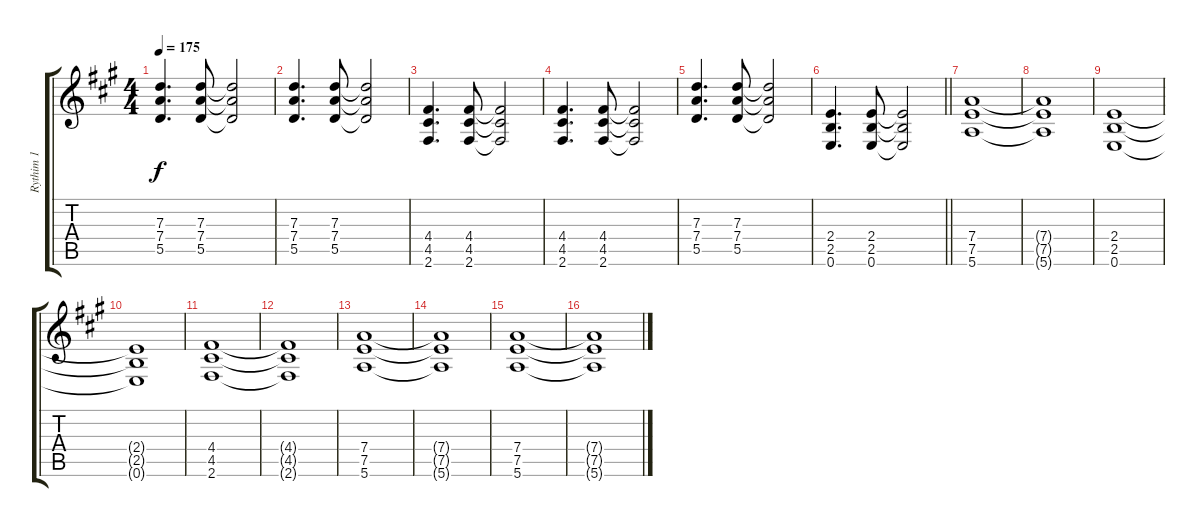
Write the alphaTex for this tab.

\track ("Rythim 1" "Rythim 1") {instrument overdrivenguitar}
\staff {score tabs}
\tuning (E4 B3 G3 D3 A2 E2) {hide}
\ts (4 4)
\tempo 175
\clef g2
\ks f#minor
(7.3 7.4 5.5).4{d dy f} (7.3 7.4 5.5).8 (7.3{t} 7.4{t} 5.5{t}).2 |
(7.3 7.4 5.5).4{d} (7.3 7.4 5.5).8 (7.3{t} 7.4{t} 5.5{t}).2 |
(4.4 4.5 2.6).4{d} (4.4 4.5 2.6).8 (4.4{t} 4.5{t} 2.6{t}).2 |
(4.4 4.5 2.6).4{d} (4.4 4.5 2.6).8 (4.4{t} 4.5{t} 2.6{t}).2 |
(7.3 7.4 5.5).4{d} (7.3 7.4 5.5).8 (7.3{t} 7.4{t} 5.5{t}).2 |
\barLineRight lightlight
(2.4 2.5 0.6).4{d} (2.4 2.5 0.6).8 (2.4{t} 2.5{t} 0.6{t}).2 |
(7.4 7.5 5.6).1 |
(7.4{t} 7.5{t} 5.6{t}).1 |
(2.4 2.5 0.6).1 |
(2.4{t} 2.5{t} 0.6{t}).1 |
(4.4 4.5 2.6).1 |
(4.4{t} 4.5{t} 2.6{t}).1 |
(7.4 7.5 5.6).1 |
(7.4{t} 7.5{t} 5.6{t}).1 |
(7.4 7.5 5.6).1 |
(7.4{t} 7.5{t} 5.6{t}).1
